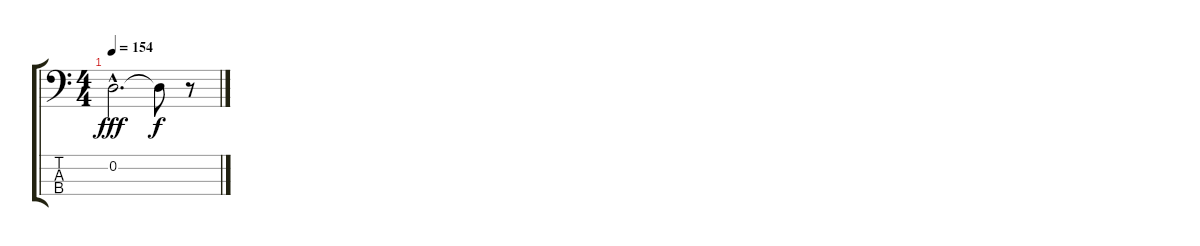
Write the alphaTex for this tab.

\track "" {instrument electricbasspick}
\staff {score tabs}
\tuning (G2 D2 A1 E1) {hide}
\ts (4 4)
\tempo 154
\clef f4
\ks c
0.2{hac}.2{d dy fff} 0.2{t}.8{dy f} r.8
